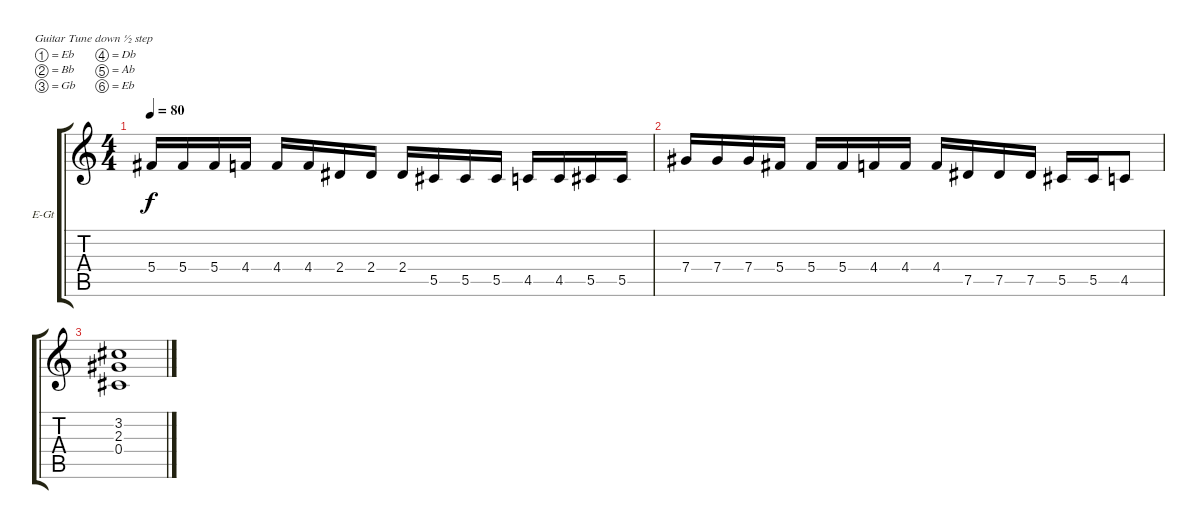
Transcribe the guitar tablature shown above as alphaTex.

\bracketExtendMode groupsimilarinstruments
\firstSystemTrackNameOrientation horizontal
\otherSystemsTrackNameOrientation horizontal
\track ("Distortion Guitar" "E-Gt") {instrument acousticgrandpiano}
\staff {score tabs}
\tuning (Eb4 Bb3 Gb3 Db3 Ab2 Eb2)
\displaytranspose 12
\ts (4 4)
\tempo 80
\clef g2
\ks c
5.4.16{dy f} 5.4.16 5.4.16 4.4.16 4.4.16 4.4.16 2.4.16 2.4.16 2.4.16 5.5.16 5.5.16 5.5.16 4.5.16 4.5.16 5.5.16 5.5.16 |
7.4.16 7.4.16 7.4.16 5.4.16 5.4.16 5.4.16 4.4.16 4.4.16 4.4.16 7.5.16 7.5.16 7.5.16 5.5.16 5.5.16 4.5.8 |
(3.2 2.3 0.4).1
